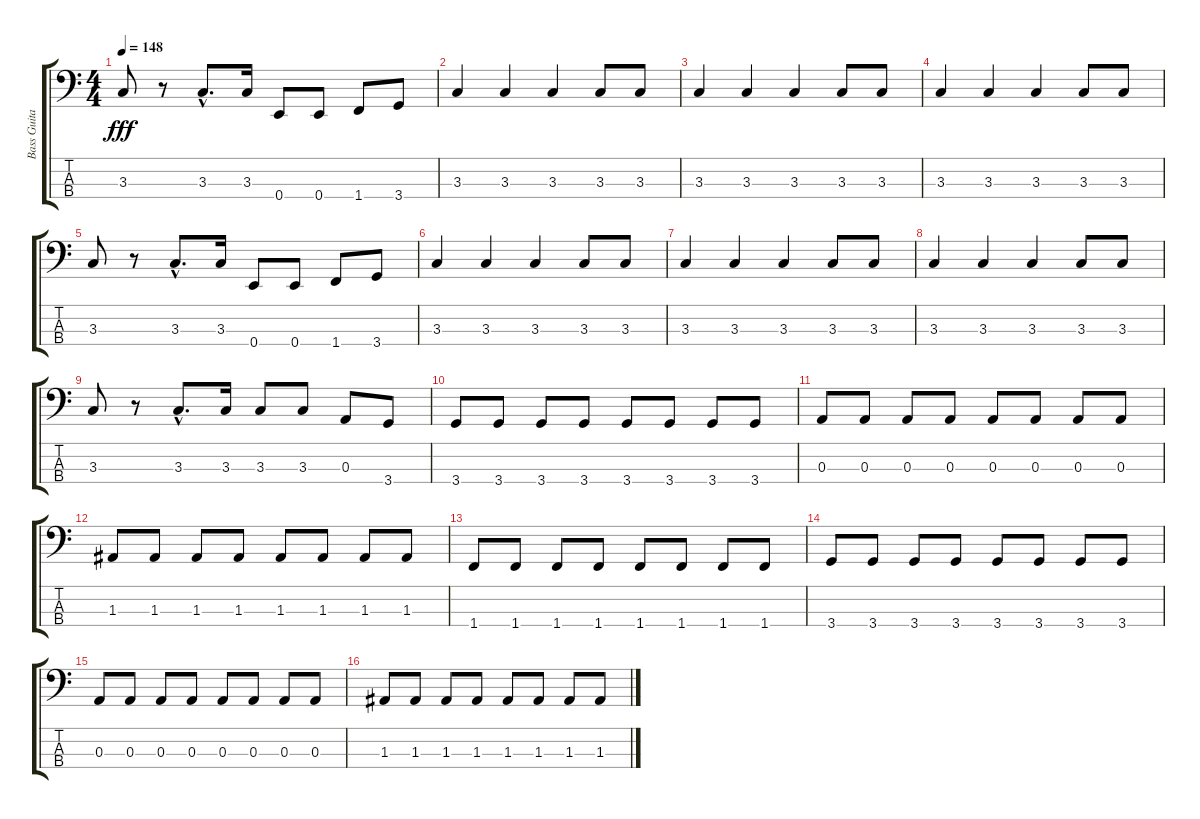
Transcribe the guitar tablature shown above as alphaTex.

\track ("Bass Guitar" "Bass Guita") {instrument fretlessbass}
\staff {score tabs}
\tuning (G2 D2 A1 E1) {hide}
\ts (4 4)
\tempo 148
\clef f4
\ks c
3.3.8{dy fff} r.8 3.3{hac}.8{d} 3.3.16 0.4.8 0.4.8 1.4.8 3.4.8 |
3.3.4 3.3.4 3.3.4 3.3.8 3.3.8 |
3.3.4 3.3.4 3.3.4 3.3.8 3.3.8 |
3.3.4 3.3.4 3.3.4 3.3.8 3.3.8 |
3.3.8 r.8 3.3{hac}.8{d} 3.3.16 0.4.8 0.4.8 1.4.8 3.4.8 |
3.3.4 3.3.4 3.3.4 3.3.8 3.3.8 |
3.3.4 3.3.4 3.3.4 3.3.8 3.3.8 |
3.3.4 3.3.4 3.3.4 3.3.8 3.3.8 |
3.3.8 r.8 3.3{hac}.8{d} 3.3.16 3.3.8 3.3.8 0.3.8 3.4.8 |
3.4.8 3.4.8 3.4.8 3.4.8 3.4.8 3.4.8 3.4.8 3.4.8 |
0.3.8 0.3.8 0.3.8 0.3.8 0.3.8 0.3.8 0.3.8 0.3.8 |
1.3.8 1.3.8 1.3.8 1.3.8 1.3.8 1.3.8 1.3.8 1.3.8 |
1.4.8 1.4.8 1.4.8 1.4.8 1.4.8 1.4.8 1.4.8 1.4.8 |
3.4.8 3.4.8 3.4.8 3.4.8 3.4.8 3.4.8 3.4.8 3.4.8 |
0.3.8 0.3.8 0.3.8 0.3.8 0.3.8 0.3.8 0.3.8 0.3.8 |
1.3.8 1.3.8 1.3.8 1.3.8 1.3.8 1.3.8 1.3.8 1.3.8
